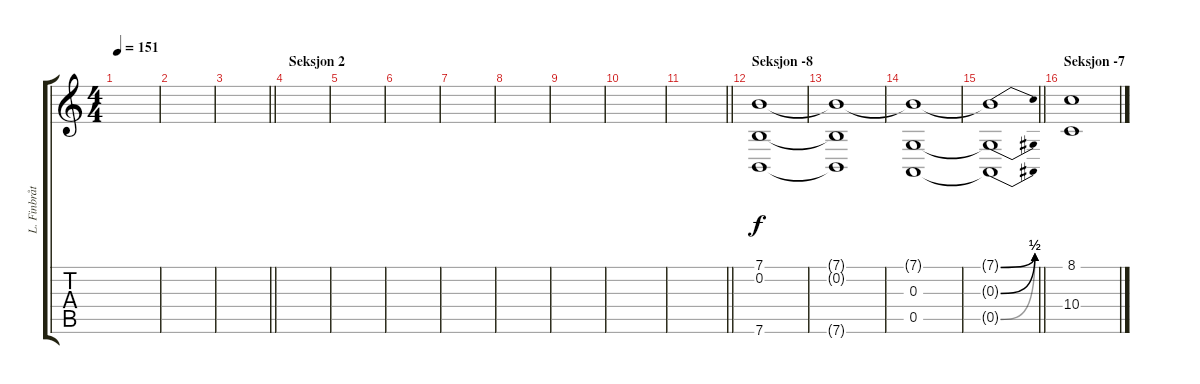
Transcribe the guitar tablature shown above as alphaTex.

\track ("L. Finbråten" "L. Finbråt") {instrument choiraahs}
\staff {score tabs}
\tuning (E4 B3 G3 D3 A2 E2) {hide}
\ts (4 4)
\tempo 151
\clef g2
\ks c
|
|
\barLineRight lightlight
|
\section ("" "Seksjon 2")
|
|
|
|
|
|
|
\barLineRight lightlight
|
\section ("" "Seksjon -8")
(7.1 0.2 7.6).1{volume 12} |
(7.1{t} 0.2{t} 7.6{t}).1 |
(7.1{t} 0.3 0.5).1 |
\barLineRight lightlight
(7.1{be (bend 0 0 60 2) t} 0.3{be (bend 0 0 60 2) t} 0.5{be (bend 0 0 60 2) t}).1 |
\section ("" "Seksjon -7")
(8.1 10.4).1{volume 9}
